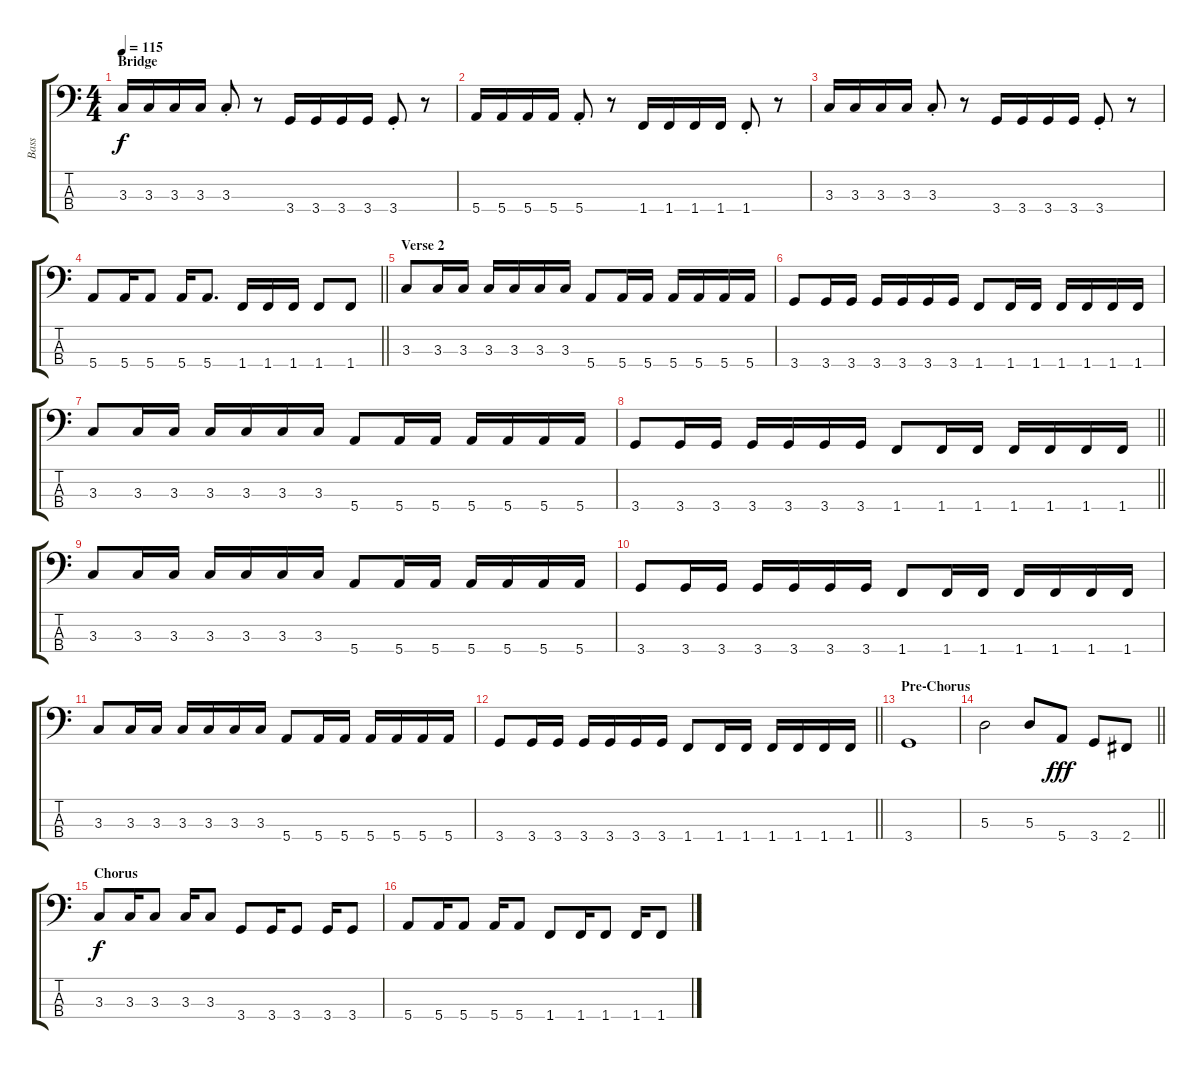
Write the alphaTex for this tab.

\track ("Bass" "Bass") {instrument electricbassfinger}
\staff {score tabs}
\tuning (G2 D2 A1 E1) {hide}
\ts (4 4)
\section ("" "Bridge")
\tempo 115
\clef f4
\ks c
3.3.16{dy f} 3.3.16 3.3.16 3.3.16 3.3{st}.8 r.8 3.4.16 3.4.16 3.4.16 3.4.16 3.4{st}.8 r.8 |
5.4.16 5.4.16 5.4.16 5.4.16 5.4{st}.8 r.8 1.4.16 1.4.16 1.4.16 1.4.16 1.4{st}.8 r.8 |
3.3.16 3.3.16 3.3.16 3.3.16 3.3{st}.8 r.8 3.4.16 3.4.16 3.4.16 3.4.16 3.4{st}.8 r.8 |
\barLineRight lightlight
5.4.8 5.4.16 5.4.8 5.4.16 5.4.8{d} 1.4.16 1.4.16 1.4.16 1.4.8 1.4.8 |
\section ("" "Verse 2")
3.3.8 3.3.16 3.3.16 3.3.16 3.3.16 3.3.16 3.3.16 5.4.8 5.4.16 5.4.16 5.4.16 5.4.16 5.4.16 5.4.16 |
3.4.8 3.4.16 3.4.16 3.4.16 3.4.16 3.4.16 3.4.16 1.4.8 1.4.16 1.4.16 1.4.16 1.4.16 1.4.16 1.4.16 |
3.3.8 3.3.16 3.3.16 3.3.16 3.3.16 3.3.16 3.3.16 5.4.8 5.4.16 5.4.16 5.4.16 5.4.16 5.4.16 5.4.16 |
\barLineRight lightlight
3.4.8 3.4.16 3.4.16 3.4.16 3.4.16 3.4.16 3.4.16 1.4.8 1.4.16 1.4.16 1.4.16 1.4.16 1.4.16 1.4.16 |
3.3.8 3.3.16 3.3.16 3.3.16 3.3.16 3.3.16 3.3.16 5.4.8 5.4.16 5.4.16 5.4.16 5.4.16 5.4.16 5.4.16 |
3.4.8 3.4.16 3.4.16 3.4.16 3.4.16 3.4.16 3.4.16 1.4.8 1.4.16 1.4.16 1.4.16 1.4.16 1.4.16 1.4.16 |
3.3.8 3.3.16 3.3.16 3.3.16 3.3.16 3.3.16 3.3.16 5.4.8 5.4.16 5.4.16 5.4.16 5.4.16 5.4.16 5.4.16 |
\barLineRight lightlight
3.4.8 3.4.16 3.4.16 3.4.16 3.4.16 3.4.16 3.4.16 1.4.8 1.4.16 1.4.16 1.4.16 1.4.16 1.4.16 1.4.16 |
\section ("" "Pre-Chorus ")
3.4.1 |
\barLineRight lightlight
5.3.2 5.3.8 5.4.8{dy fff} 3.4.8 2.4.8 |
\section ("" "Chorus")
3.3.8{dy f} 3.3.16 3.3.8 3.3.16 3.3.8 3.4.8 3.4.16 3.4.8 3.4.16 3.4.8 |
5.4.8 5.4.16 5.4.8 5.4.16 5.4.8 1.4.8 1.4.16 1.4.8 1.4.16 1.4.8
